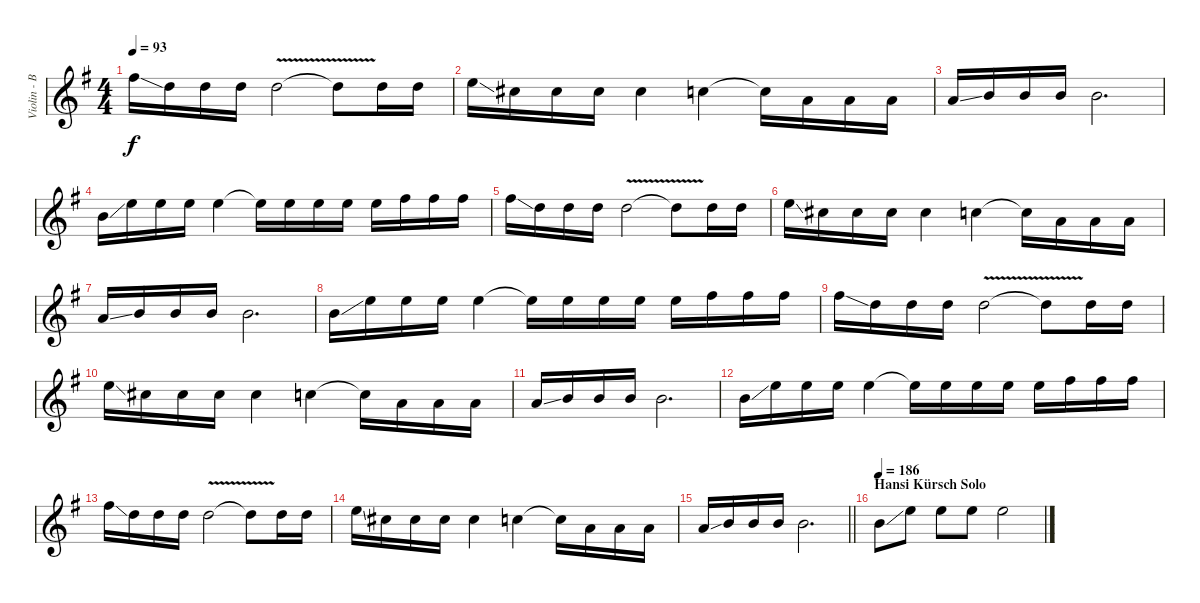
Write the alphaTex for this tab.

\track ("Violin - Ben Mathot" "Violin - B") {instrument lead2sawtooth}
\staff {score}
\tuning (A4 D4 G3 C3) {hide}
\ts (4 4)
\tempo 93
\clef g2
\ks eminor
9.1{ss}.16{dy f} 5.1.16 5.1.16 5.1.16 5.1{v}.2 5.1{t}.8 5.1.16 5.1.16 |
7.1{ss}.16 4.1.16 4.1.16 4.1.16 4.1.4 3.1.4 3.1{t}.16 0.1.16 0.1.16 0.1.16 |
0.1{ss}.16 2.1.16 2.1.16 2.1.16 2.1.2{d} |
2.1{ss}.16 7.1.16 7.1.16 7.1.16 7.1.4 7.1{t}.16 7.1.16 7.1.16 7.1.16 7.1.16 9.1.16 9.1.16 9.1.16 |
9.1{ss}.16 5.1.16 5.1.16 5.1.16 5.1{v}.2 5.1{t}.8 5.1.16 5.1.16 |
7.1{ss}.16 4.1.16 4.1.16 4.1.16 4.1.4 3.1.4 3.1{t}.16 0.1.16 0.1.16 0.1.16 |
0.1{ss}.16 2.1.16 2.1.16 2.1.16 2.1.2{d} |
2.1{ss}.16 7.1.16 7.1.16 7.1.16 7.1.4 7.1{t}.16 7.1.16 7.1.16 7.1.16 7.1.16 9.1.16 9.1.16 9.1.16 |
9.1{ss}.16 5.1.16 5.1.16 5.1.16 5.1{v}.2 5.1{t}.8 5.1.16 5.1.16 |
7.1{ss}.16 4.1.16 4.1.16 4.1.16 4.1.4 3.1.4 3.1{t}.16 0.1.16 0.1.16 0.1.16 |
0.1{ss}.16 2.1.16 2.1.16 2.1.16 2.1.2{d} |
2.1{ss}.16 7.1.16 7.1.16 7.1.16 7.1.4 7.1{t}.16 7.1.16 7.1.16 7.1.16 7.1.16 9.1.16 9.1.16 9.1.16 |
9.1{ss}.16 5.1.16 5.1.16 5.1.16 5.1{v}.2 5.1{t}.8 5.1.16 5.1.16 |
7.1{ss}.16 4.1.16 4.1.16 4.1.16 4.1.4 3.1.4 3.1{t}.16 0.1.16 0.1.16 0.1.16 |
\barLineRight lightlight
0.1{ss}.16 2.1.16 2.1.16 2.1.16 2.1.2{d} |
\section ("" "Hansi Kürsch Solo")
\tempo 186
2.1{ss}.8{volume 10} 7.1.8 7.1.8 7.1.8 7.1.2
